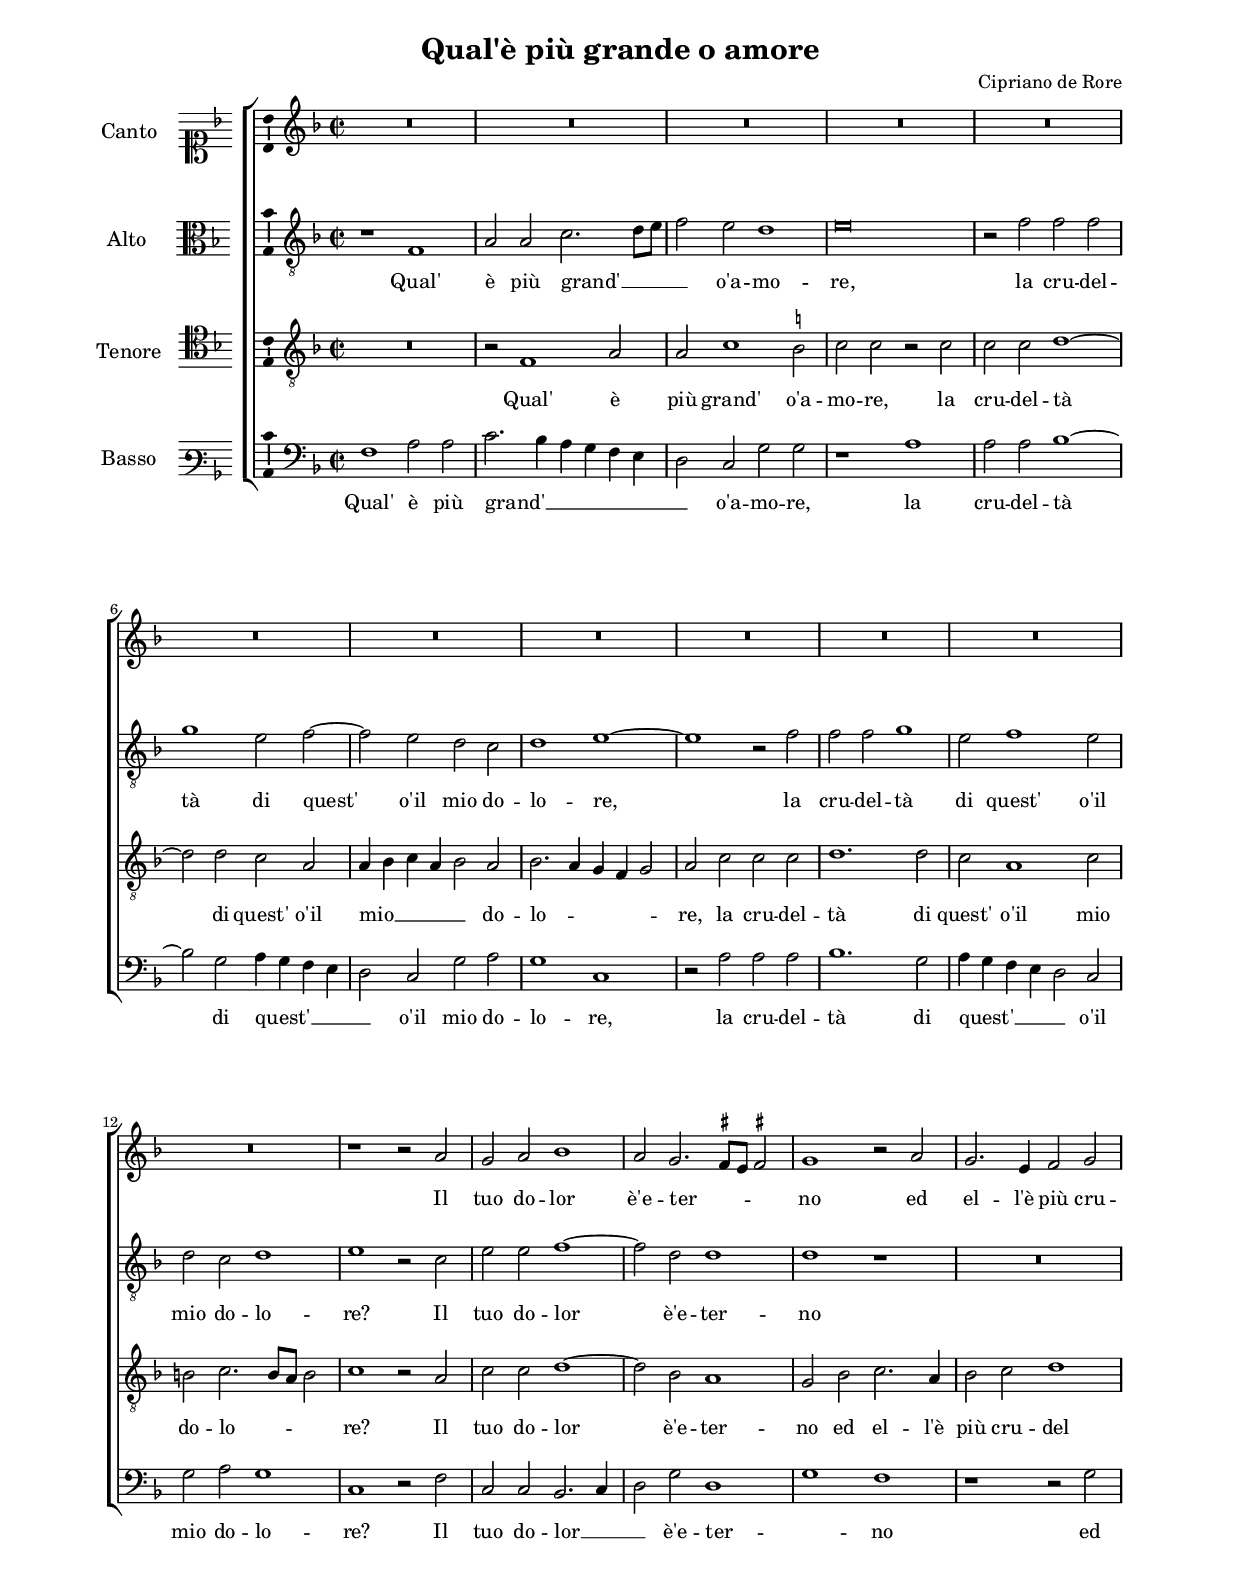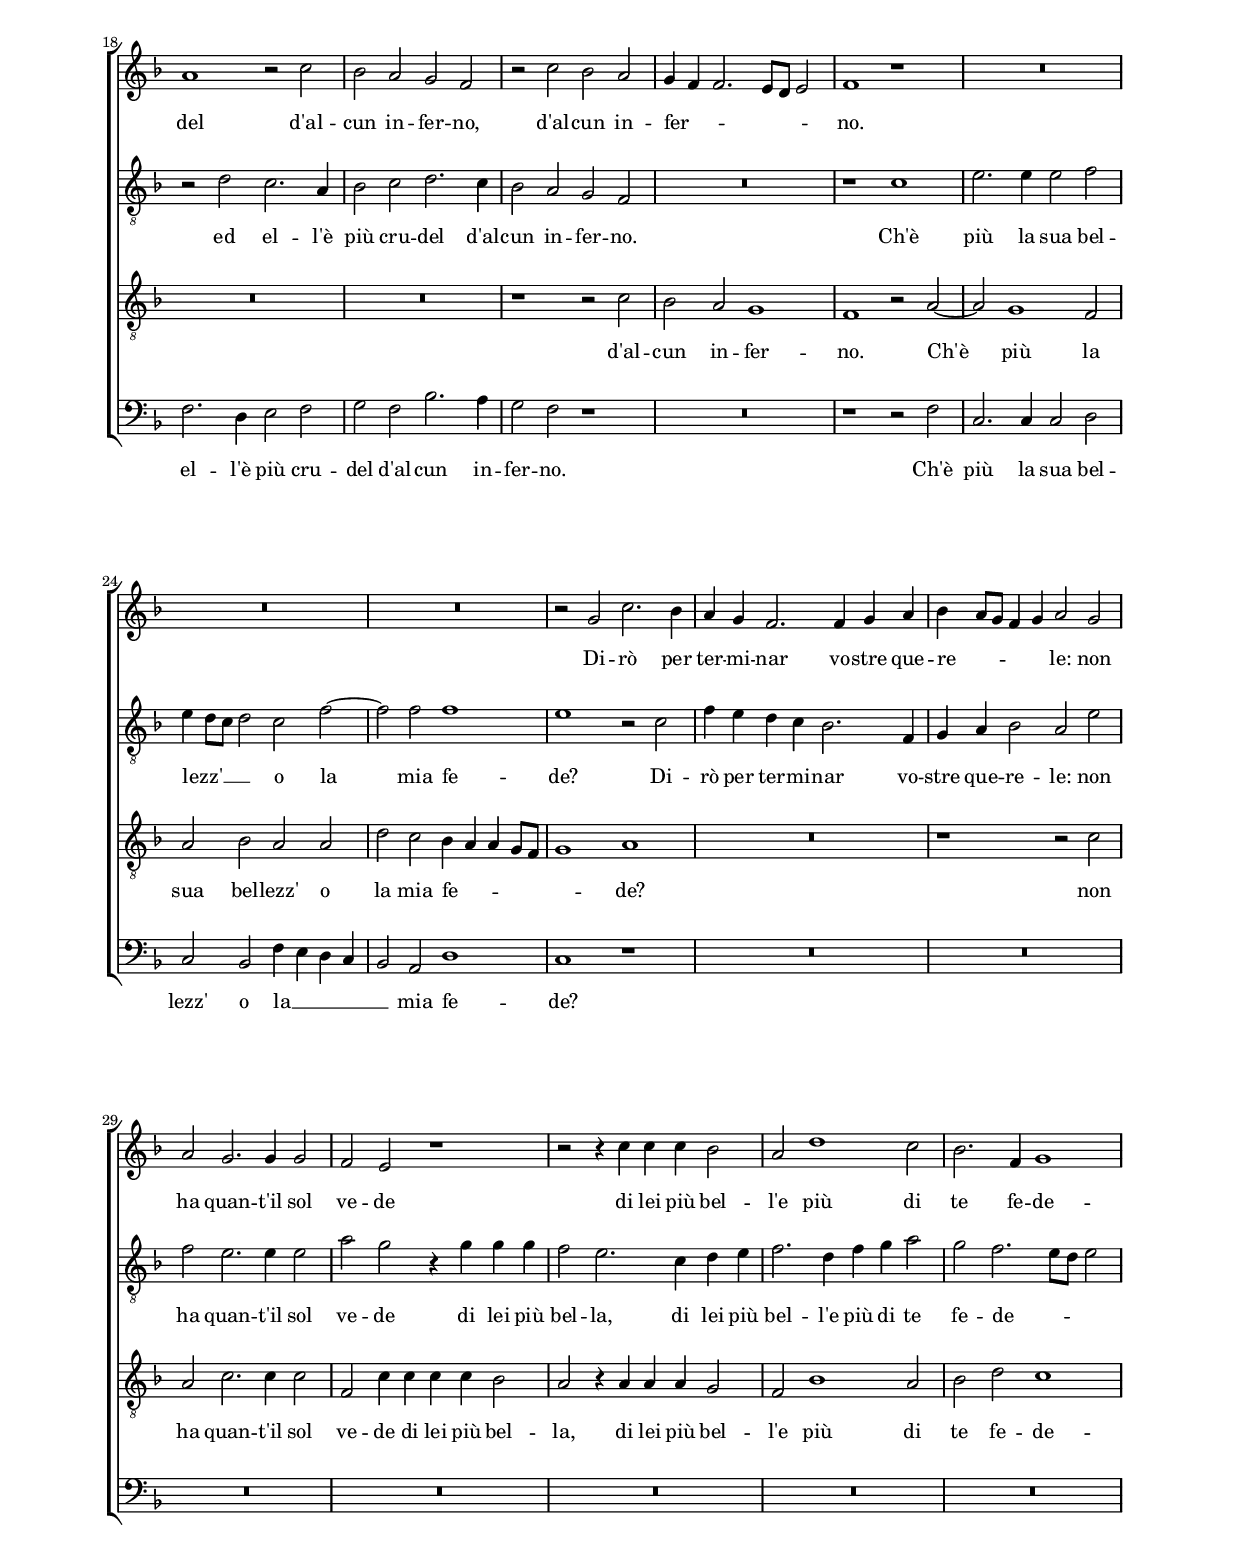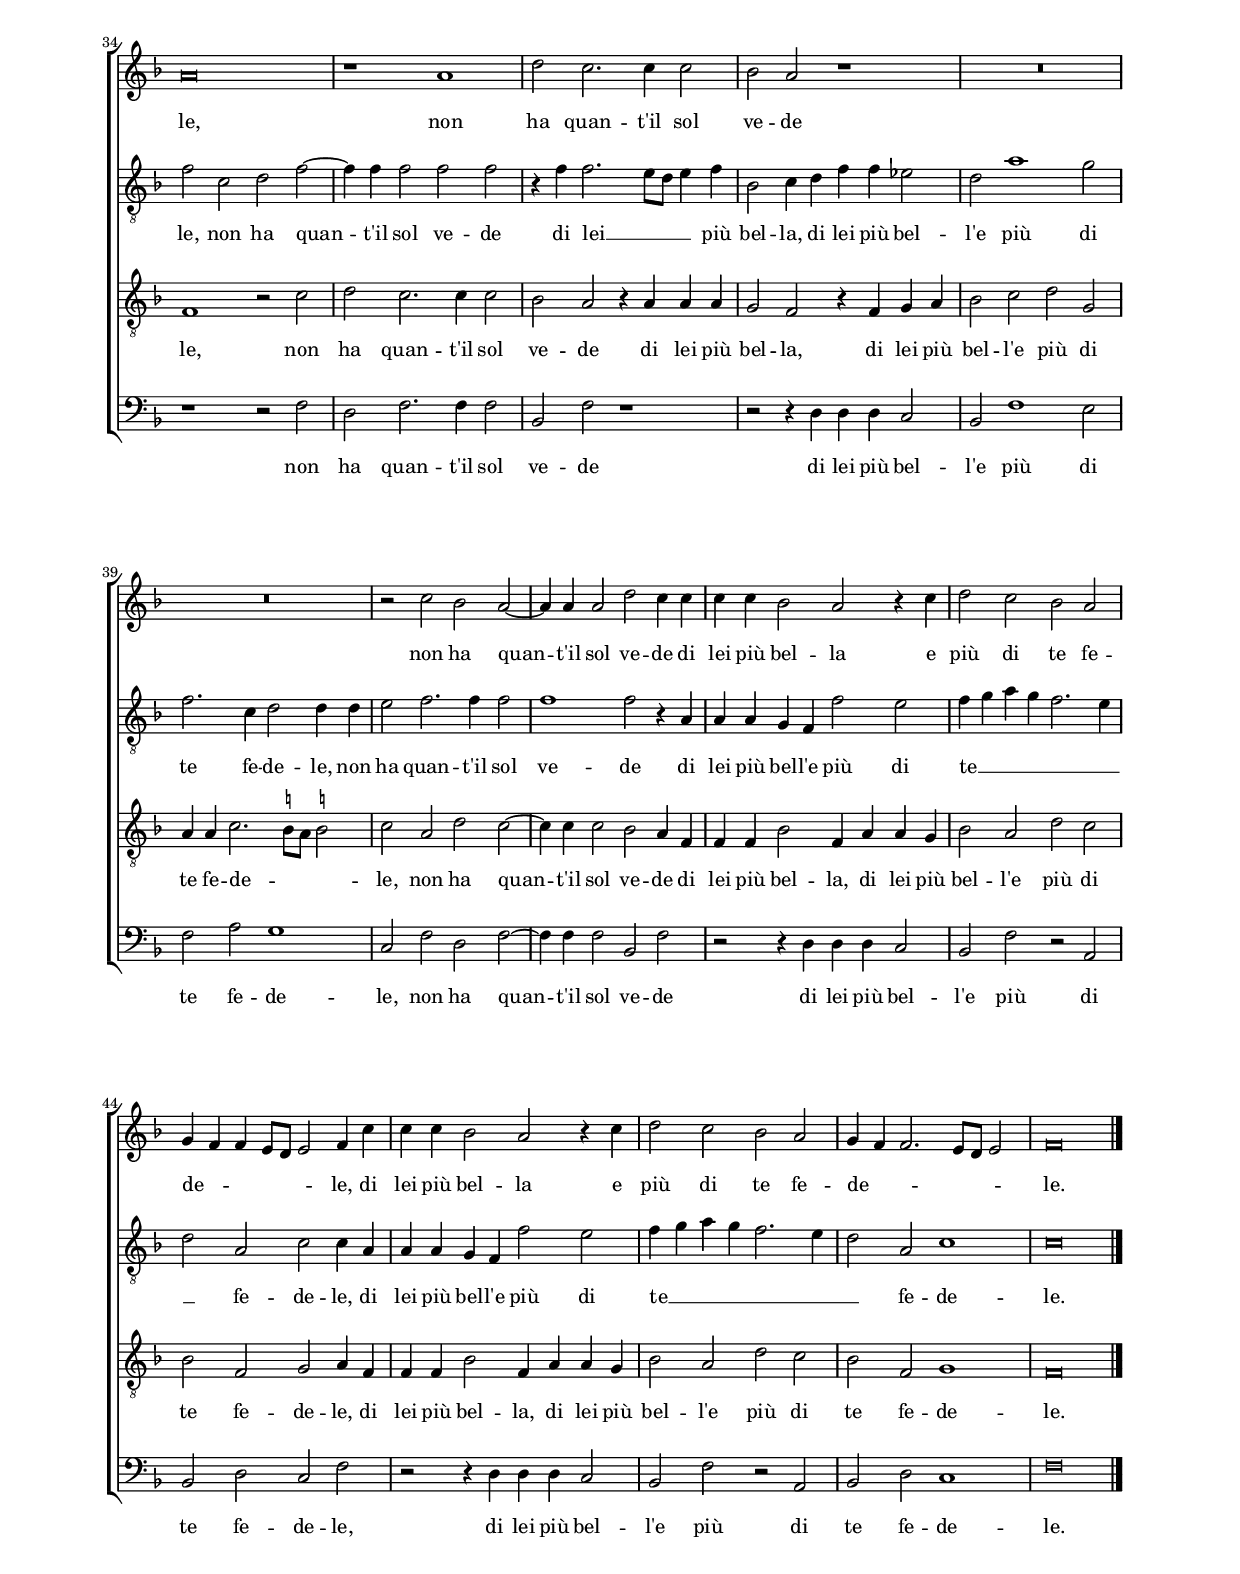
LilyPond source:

\header
{
  title="Qual'è più grande o amore"
  composer="Cipriano de Rore"
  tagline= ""
}

\version "2.24.2"
\include "deutsch.ly"
#(set-global-staff-size 16)
% #(set-default-paper-size "letter")
#(ly:set-option 'point-and-click #f)

	
global = {
	\key f \major
	\time 2/2 \set Score.measureLength = #(ly:make-moment 2/1)
	}

	ficta = { \once \set suggestAccidentals = ##t }
	
	forget = #(define-music-function (music) (ly:music?) #{
		\accidentalStyle forget
		$music
		\accidentalStyle default
		#})
	
	m = \melisma
	me = \melismaEnd


\paper
	{
	top-margin = 2 \cm
	bottom-margin = 2 \cm
	left-margin = 2 \cm
	right-margin = 2 \cm
	ragged-bottom = ##f
	ragged-last-bottom = ##t
	print-page-number = ##f
	system-system-spacing = #'((basic-distance . 20) (minimum-distance . 14) (padding . 8) (strechability . 150))
%	systems-per-page = 3
%	min-systems-per-page = 3
%	oddHeaderMarkup = \markup { \fill-line { \null \null \column \right-align { \fontsize #1 \fromproperty #'page:page-number-string \null } } }
%	evenHeaderMarkup = \markup { \column \right-align { \fontsize #1 \fromproperty #'page:page-number-string \null } }
	}


incipitcantus = \markup { \score {
	{
	\set Staff.instrumentName = \markup { \fontsize #1 "Canto" }
	\key f \major
	\clef soprano
	s4 \bar ""
	}
	\layout  {
	raggedright = ##t
	indent = 1.6 \cm
	line-width = 2.5\cm
	\context { \Staff \remove Time_signature_engraver }
	\override Staff.Clef.Y-extent = #'(0 . 0)
	}} \hspace #1 }
	
	  
incipitaltus = \markup { \score {
	{
	\set Staff.instrumentName = \markup { \fontsize #1 "Alto" }
	\key f \major
	\clef alto
	s4 \bar ""
	}
	\layout  {
	raggedright = ##t
	indent = 1.6 \cm
	line-width = 2.5\cm
	\context { \Staff \remove Time_signature_engraver }
	\override Staff.Clef.Y-extent = #'(0 . 0)
	}} \hspace #1 }


incipittenor = \markup { \score {
	{
	\set Staff.instrumentName = \markup { \fontsize #1 "Tenore" }
	\key f \major
	\clef tenor
	s4 \bar ""
	}
	\layout  {
	raggedright = ##t
	indent = 1.6 \cm
	line-width = 2.5\cm
	\context { \Staff \remove Time_signature_engraver }
	\override Staff.Clef.Y-extent = #'(0 . 0)
	}} \hspace #1 }


incipitbassus = \markup { \score {
	{
	\set Staff.instrumentName = \markup { \fontsize #1 "Basso" }
	\key f \major
	\clef varbaritone
	s4 \bar ""
	}
	\layout  {
	raggedright = ##t
	indent = 1.6 \cm
	line-width = 2.5\cm
	\context { \Staff \remove Time_signature_engraver }
	\override Staff.Clef.Y-extent = #'(0 . 0)
	}} \hspace #1 }


cantus =  \relative c''
	{
	R\breve
	R\breve
	R\breve
	R\breve
%5
	R\breve |
	R\breve
	R\breve
	R\breve
	R\breve
%10
	R\breve |
	R\breve
	R\breve
	r1 r2 a
	g2 a b1
%15
	a2 g2. \m \ficta fis8 e \ficta fis!2 \me |
	g1 r2 a
	g2. e4 f2 g
	a1 r2 c
	b2 a g f
%20
	r2 c' b a |
	g4 \m f f2. e8 d e2 \me
	f1 r
	R\breve
	R\breve
%25
	R\breve |
	r2 g c2. b4
	a4 g f2. f4 g a
	b4 \m a8 g f4 g \me a2 g
	a2 g2. g4 g2
%30
	f2 e r1 |
	r2 r4 c' c c b2
	a2 d1 c2
	b2. f4 g1
	a\breve
%35
	r1 a |
	d2 c2. c4 c2
	b2 a r1
	R\breve
	R\breve
%40
	r2 c b a~ |
	a4 a a2 d2 c4 c
	c4 c b2 a r4 c
	d2 c b a
	g4 \m f f e8 d e2 \me f4 c'
%45
	c4 c b2 a r4 c |
	d2 c b a
	g4 \m f f2. e8 d e2 \me
	f\breve  \bar "|." |
	}


altus =  \relative c'
		{
	r1 f,
	a2 a c2. \m d8 e
	f2 \me e d1
	e\breve
%5
	r2 f f f |
	g1 e2 f~
	f2 e d c
	d1 e~
	e1 r2 f
%10
	f2 f g1 |
	e2 f1 e2
	d2 c d1
	e1 r2 c
	e2 e f1~
%15
	f2 d d1 |
	d1 r
	R\breve
	r2 d c2. a4
	b2 c d2. c4
%20
	b2 a g f |
	R\breve
	r1 c'
	e2. e4 e2 f
	e4 \m d8 c d2 \me c f~
%25
	f2 f f1 |
	e1 r2 c
	f4 e d c b2. f4
	g4 a b2 a e'
	f2 e2. e4 e2
%30
	a2 g r4 g g g |
	f2 e2. c4 d e
	f2. d4 f g a2
	g2 f2. \m e8 d e2 \me
	f2 c d f~
%35
	f4 f f2 f f |
	r4 f f2. \m e8 d e4 \me f
	b,2 c4 d f f es2
	d2 a'1 g2
	f2. c4 d2 d4 d
%40
	e2 f2. f4 f2 |
	f1 f2 r4 a,
	a4 a g f f'2 e
	f4 \m g a g f2. e4
	d2 \me a c c4 a
%45
	a4 a g f f'2 e |
	f4 \m g a g f2. e4
	d2 \me a c1
	c\breve |
	}


tenor =  \relative c'
	{
	R\breve
	r2 f,1 a2
	a2 c1 \ficta h2
	c2 c r c
%5
	c2 c d1~ |
	d2 d c a
	a4 \m b c a b2 \me a
	b2. \m a4 g f g2 \me
	a2 c c c
%10
	d1. d2 |
	c2 a1 c2
	h2 c2. \m h8 a h2 \me
	c1 r2 a
	c2 c d1~
%15
	d2 b a1 |
	g2 b c2. a4
	b2 c d1
	R\breve
	R\breve
%20
	r1 r2 c |
	b2 a g1
	f1 r2 a~
	a2 g1 f2
	a2 b a a
%25
	d2 c b4 \m a a g8 f |
	g1 \me a
	R\breve
	r1 r2 c
	a2 c2. c4 c2
%30
	f,2 c'4 c c c b2 |
	a2 r4 a a a g2
	f2 b1 a2
	b2 d c1
	f,1 r2 c'
%35
	d2 c2. c4 c2 |
	b2 a r4 a a a
	g2 f r4 f g a
	b2 c d g,
	a4 a c2. \m \stemDown \ficta h8 a \stemNeutral \ficta h!2 \me
%40
	c2 a d c~ |
	c4 c c2 b a4 f
	f4 f b2 f4 a a g
	b2 a d c
	b2 f g a4 f
%45
	f4 f b2 f4 a a g |
	b2 a d c
	b2 f g1
	f\breve |
	}


bassus  =  \relative c
	{
	f1 a2 a
	c2. \m b4 a g f e
	d2 \me c g' g
	r1 a
%5
	a2 a b1~ |
	b2 g a4 \m g f e
	d2 \me c g' a
	g1 c,
	r2 a' a a
%10
	b1. g2 |
	a4 \m g f e d2 \me c
	g'2 a g1
	c,1 r2 f
	c2 c b2. \m c4
%15
	d2 \me g d1 \m |
	g1 \me f
	r1 r2 g
	f2. d4 e2 f
	g2 f b2. a4
%20
	g2 f r1 |
	R\breve
	r1 r2 f
	c2. c4 c2 d
	c2 b f'4 \m e d c
%25
	b2 \me a d1 |
	c1 r
	R\breve
	R\breve
	R\breve
%30
	R\breve |
	R\breve
	R\breve
	R\breve
	r1 r2 f
%35
	d2 f2. f4 f2 |
	b,2 f' r1
	r2 r4 d d d c2
	b2 f'1 e2
	f2 a g1
%40
	c,2 f d f~ |
	f4 f f2 b, f'
	r2 r4 d d d c2
	b2 f' r2 a,
	b2 d c f
%45
	r2 r4 d d d c2 |
	b2 f' r a,
	b2 d c1
	f\breve |
	}

lyricscantus = \lyricmode {
	Il tuo do -- lor è'e -- ter -- no
	ed el -- l'è più cru -- del d'al -- cun in -- fer -- no,
	d'al -- cun in -- fer -- no.
	Di -- rò per ter -- mi -- nar vo -- stre que -- re -- le:
	non ha quan -- t'il sol ve -- de
	di lei più bel -- l'e più di te fe -- de -- le,
	non ha quan -- t'il sol ve -- de
	non ha quan -- t'il sol ve -- de
	di lei più bel -- la e più di te fe -- de -- le,
	di lei più bel -- la e più di te fe -- de -- le.
	}


lyricsaltus = \lyricmode {
	Qual' è più grand' __ o'a -- mo -- re,
	la cru -- del -- tà di quest' o'il mio do -- lo -- re,
	la cru -- del -- tà di quest' o'il mio do -- lo -- re?
	Il tuo do -- lor è'e -- ter -- no
	ed el -- l'è più cru -- del d'al -- cun in -- fer -- no.
	Ch'è più la sua bel -- lezz' __ o la mia fe -- de?
	Di -- rò per ter -- mi -- nar vo -- stre que -- re -- le:
	non ha quan -- t'il sol ve -- de
	di lei più bel -- la,
	di lei più bel -- l'e più di te fe -- de -- le,
	non ha quan -- t'il sol ve -- de
	di lei __ più bel -- la,
	di lei più bel -- l'e più di te fe -- de -- le,
	non ha quan -- t'il sol ve -- de
	di lei più bel -- l'e più di te __ fe -- de -- le,
	di lei più bel -- l'e più di te __ fe -- de -- le.
	}


lyricstenor = \lyricmode {
	Qual' è più grand' o'a -- mo -- re,
	la cru -- del -- tà di quest' o'il mio __ do -- lo -- re,
	la cru -- del -- tà di quest' o'il mio do -- lo -- re?
	Il tuo do -- lor è'e -- ter -- no
	ed el -- l'è più cru -- del d'al -- cun in -- fer -- no.
	Ch'è più la sua bel -- lezz' o la mia fe -- de?
	non ha quan -- t'il sol ve -- de
	di lei più bel -- la,
	di lei più bel -- l'e più di te fe -- de -- le,
	non ha quan -- t'il sol ve -- de
	di lei più bel -- la,
	di lei più bel -- l'e più di te fe -- de -- le,
	non ha quan -- t'il sol ve -- de
	di lei più bel -- la,
	di lei più bel -- l'e più di te fe -- de -- le,
	di lei più bel -- la,
	di lei più bel -- l'e più di te fe -- de -- le.
	}


lyricsbassus = \lyricmode {
	Qual' è più grand' __ o'a -- mo -- re,
	la cru -- del -- tà di quest' __ o'il mio do -- lo -- re,
	la cru -- del -- tà di quest' __ o'il mio do -- lo -- re?
	Il tuo do -- lor __ è'e -- ter -- no
	ed el -- l'è più cru -- del d'al -- cun in -- fer -- no.
	Ch'è più la sua bel -- lezz' o la __ mia fe -- de?
	non ha quan -- t'il sol ve -- de
	di lei più bel -- l'e più di te fe -- de -- le,
	non ha quan -- t'il sol ve -- de
	di lei più bel -- l'e più di te fe -- de -- le,
	di lei più bel -- l'e più di te fe -- de -- le.
	}


\score
{  
	\transpose c c {
	\new ChoirStaff \with { \override StaffGrouper.staff-staff-spacing.basic-distance = #13 }
	<<

	\new Staff << \global
	\new Voice="v1" {
		\set Staff.instrumentName=\incipitcantus
		\set Staff.midiInstrument = "reed organ"
		\clef violin
		\cantus }
	\new Lyrics \lyricsto "v1" {\lyricscantus }
	>>


	\new Staff << \global
	\new Voice="v2" {
		\set Staff.instrumentName=\incipitaltus
		\set Staff.midiInstrument = "reed organ"
		\clef "G_8" 
		\altus}
	\new Lyrics \lyricsto "v2" {\lyricsaltus }
	>>


	\new Staff << \global
	\new Voice="v3" {
		\set Staff.instrumentName=\incipittenor
		\set Staff.midiInstrument = "reed organ"
		\clef "G_8"
		\tenor }
	\new Lyrics \lyricsto "v3" {\lyricstenor }
	>>


	\new Staff << \global
	\new Voice="v4" {
		\set Staff.instrumentName=\incipitbassus
		\set Staff.midiInstrument = "reed organ"
		\clef bass 
		\bassus }
	\new Lyrics \lyricsto "v4" {\lyricsbassus}
	>>

	>>
	} % transpose

	\layout
	{
	indent = 2.3 \cm
	\context { \Lyrics \override VerticalAxisGroup.nonstaff-relatedstaff-spacing.padding = #2 }
	\context { \Staff \override TimeSignature.break-visibility = #end-of-line-invisible }
	\context { \Staff \consists Ambitus_engraver }
	\context { \Voice \override NoteHead.style = #'baroque }
	}

\midi
	{
	\tempo 2 = 90
	}
	
}


% EOF
